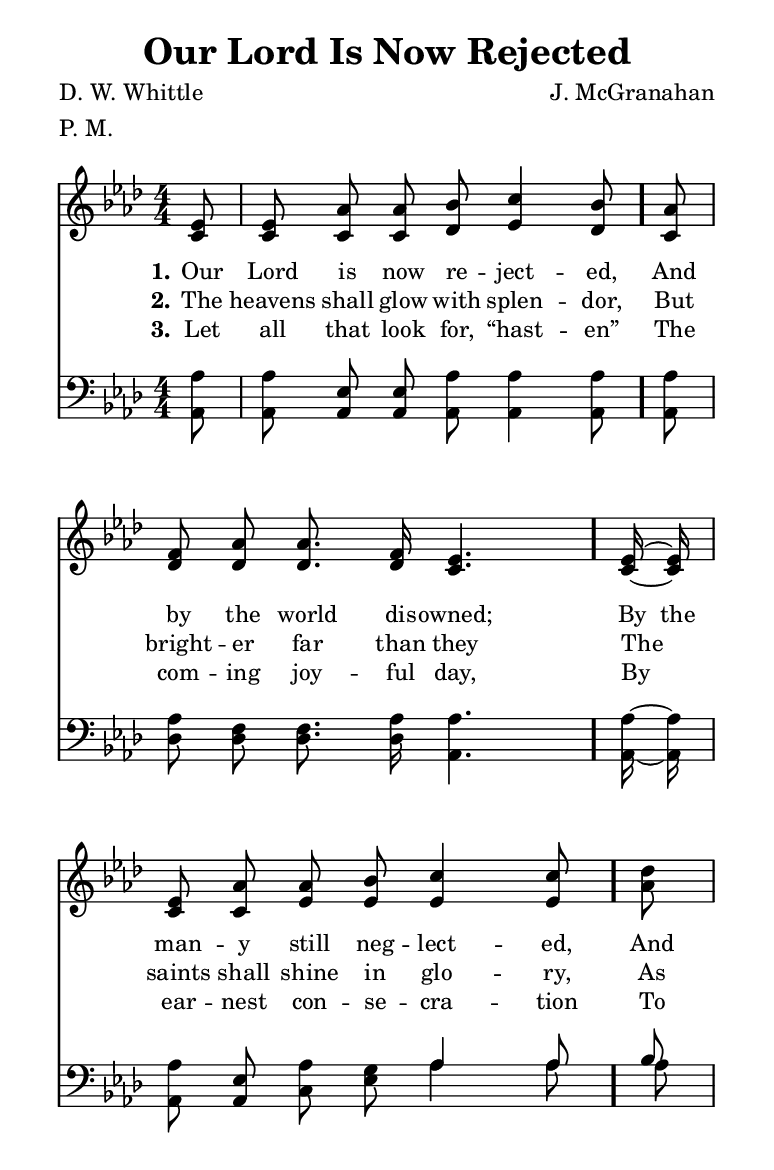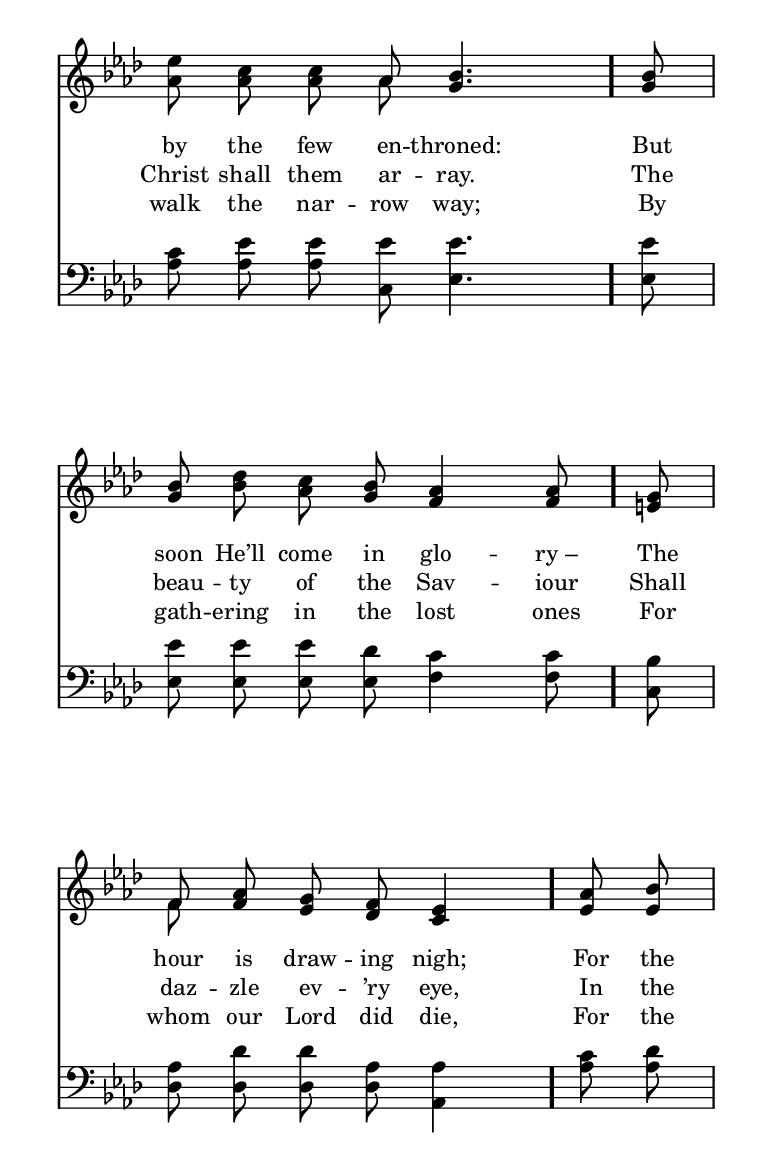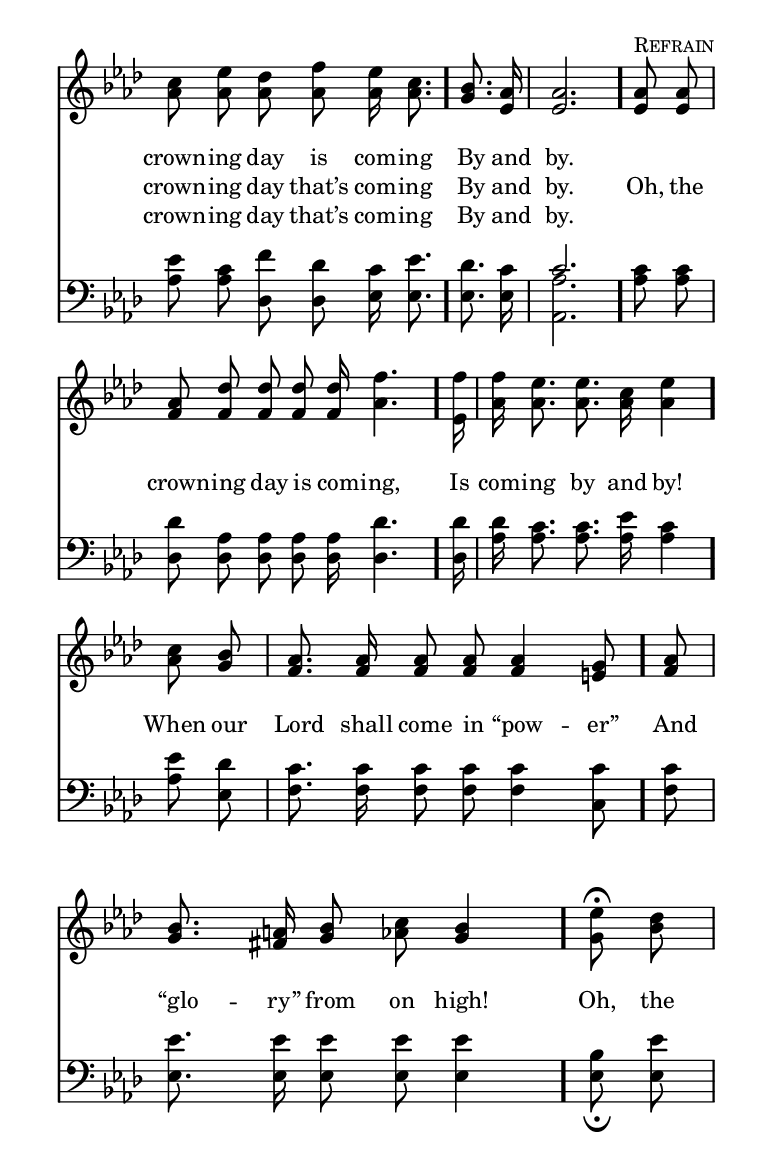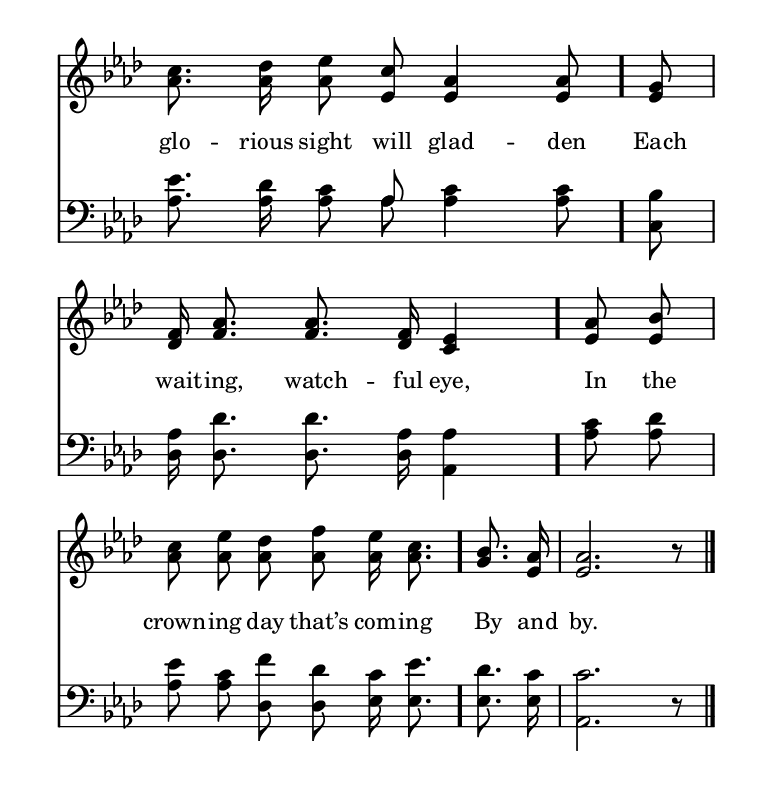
\include "common/global.ily"
\paper {
  \include "common/paper.ily"
  page-count = #(cond (is-eogsized 2) (#t #f))
  systems-per-page = #(cond (is-eogsized 4) (#t #f))
}

\header{
  hymnnumber = "188"
  title = "Our Lord Is Now Rejected"
  tunename = ""
  meter = "P. M."
  poet = "D. W. Whittle"
  composer = "J. McGranahan"
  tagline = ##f
}

ta = { \tempo 4=80 }
tb = { \tempo 4=40 }

patternA = { c8 | c8 c c c c4 c8 }
patternC = { c16 ~ c16 | c8 c c c c4 c8 }
patternB = { c8 | c8 c c8. c16 c4. }
patternD = { c8 | c8 c c c c4. }
patternE = { c8 | c8 c c c c4 }
patternF = { c8 c | c c c c c16 c8. c8. c16 | c2. }

patternG = { aes8 aes | aes des des des des16 f4. }
patternH = { f16 | f ees8. ees c16 ees4 }
patternI = { c8 bes | aes8. aes16 aes8 aes aes4 g8 }
patternJ = { aes8 | bes8. a16 bes8 c bes4 }
patternK = { ees8 des | c8. des16 ees8 c aes4 aes8 }
patternL = { g8 | f16 aes8. aes f16 ees4 }

global = {
  \include "common/overrides.ily"
  \override Staff.TimeSignature.style = #'numbered
  \time 4/4
  \override Score.MetronomeMark.transparent = ##t % hide all fermata changes too
  \ta
  \key aes \major
  \partial 8
  \autoBeamOff
}

notesSoprano = {
\global
\relative c' {

  \changePitch \patternA { ees | ees aes aes bes c bes }
  \changePitch \patternB { aes | f aes aes f ees }
  \changePitch \patternC { ees ~ ees | ees aes aes bes c c }
  \changePitch \patternD { des | ees c c aes bes }
  \changePitch \patternA { bes | bes des c bes aes aes }
  \changePitch \patternE { g | f aes g f ees }
  \changePitch \patternF { aes bes | c ees des f ees c bes aes | aes }

  \eogbreak

  << s^\markup { \small \caps "Refrain" }
  { aes8 aes | aes des des des des16 f4. } >>
  f16 | f ees8. ees c16 ees4
  c8 bes | aes8. aes16 aes8 aes aes4 g8
  aes8 | bes8. a16 bes8 c bes4
  \ta ees8 \fermata \ta des | c8. des16 ees8 c aes4 aes8
  g8 | f16 aes8. aes f16 ees4
  aes8 bes | c ees des f ees16 c8. bes aes16 | aes2. r8

  \bar "|."

}
}

notesAlto = {
\global
\relative e' {

  \changePitch \patternA { c | c c c des ees des }
  \changePitch \patternB { c | des des des des | c }
  \changePitch \patternC { c ~ c | c c ees ees ees ees }
  \changePitch \patternD { aes | aes aes aes aes g }
  \changePitch \patternA { g | g bes aes g f f }
  \changePitch \patternE { e | f f ees des c }
  \changePitch \patternF { ees ees | aes aes aes aes aes aes g ees | ees }

  \changePitch \patternG { ees ees | f f f f f aes }
  \changePitch \patternH { es | aes aes aes aes aes }
  \changePitch \patternI { aes g | f f f f f e }
  \changePitch \patternJ { f | g fis g aes! g }
  \changePitch \patternK { g bes | aes aes aes ees ees ees }
  \changePitch \patternL { ees | des f f des c }
  \changePitch \patternF { ees ees | aes aes aes aes aes aes g ees | ees r }

}
}

notesTenor = {
\global
\relative a {

  \changePitch \patternA { aes | aes ees ees aes aes aes }
  \changePitch \patternB { aes | aes f f aes aes }
  \changePitch \patternC { aes ~ aes | aes ees aes g aes aes }
  \changePitch \patternD { bes | c ees ees ees ees }
  \changePitch \patternA { ees | ees ees ees des c c }
  \changePitch \patternE { bes | aes des des aes aes }
  \changePitch \patternF { c des | ees c f des c ees des c | c }

  \changePitch \patternG { c c | des aes aes aes aes des }
  \changePitch \patternH { des | des c c ees c }
  \changePitch \patternI { ees des | c c c c c c }
  \changePitch \patternJ { c | ees ees ees ees ees }
  \changePitch \patternK { bes ees | ees des c aes c c }
  \changePitch \patternL { bes | aes des des aes aes }
  \changePitch \patternF { c des | ees c f des c ees des c | c r }

}
}

notesBass = {
\global
\relative f, {

  \changePitch \patternA { aes | aes aes aes aes aes aes }
  \changePitch \patternB { aes | des des des des aes }
  \changePitch \patternC { aes ~ aes | aes aes c ees aes aes }
  \changePitch \patternD { aes | aes aes aes c, ees }
  \changePitch \patternA { ees | ees ees ees ees f f }
  \changePitch \patternE { c | des des des des aes }
  \changePitch \patternF { aes' aes | aes aes des, des ees ees ees ees | < aes aes, > }

  \changePitch \patternG { aes aes | des, des des des des des }
  \changePitch \patternH { des | aes' aes aes aes aes }
  \changePitch \patternI { aes ees | f f f f f c }
  \changePitch \patternJ { f | ees ees ees ees ees }
  \changePitch \patternK { ees_\fermata ees | aes aes aes aes aes aes }
  \changePitch \patternL { c, | des des des des aes }
  \changePitch \patternF { aes' aes | aes aes des, des ees ees ees ees | aes, r }

}
}

Refrain = \lyricmode {

Oh, the crown -- ing day is com -- ing, \bar "."
Is com -- ing by and by! \bar "."
When our Lord shall come in “pow -- er” \bar "."
And “glo -- ry” from on high! \bar "."
Oh, the glo -- rious sight will glad -- den \bar "."
Each wait -- ing, watch -- ful eye, \bar "."
In the crown -- ing day that’s com -- ing \bar "."
By and by. \bar "."

}

wordsA = \lyricmode {
\set stanza = "1."

Our Lord is now re -- ject -- ed, \bar "."
And by the world dis -- owned; \bar "."
{ \mon } By the { \moff } man -- y still neg -- lect -- ed, \bar "."
And by the few en -- throned: \bar "."
But soon He’ll come in glo -- ry_– \bar "."
The hour is draw -- ing nigh; \bar "."
For the crown -- ing day is com -- ing \bar "."
By and by. \bar "."

}

wordsB = \lyricmode {
\set stanza = "2."

The heavens shall glow with splen -- dor,
But bright -- er far than they
The saints shall shine in glo -- ry,
As Christ shall them ar -- ray.
The beau -- ty of the Sav -- iour
Shall daz -- zle ev -- ’ry eye,
In the crown -- ing day that’s com -- ing
By and by.

\Refrain

}

wordsC = \lyricmode {
\set stanza = "3."

Let all that look for, “hast -- en”
The com -- ing joy -- ful day,
By ear -- nest con -- se -- cra -- tion
To walk the nar -- row way;
By gath -- ering in the lost ones
For whom our Lord did die,
For the crown -- ing day that’s com -- ing
By and by.

}

\score {
  \context ChoirStaff <<
    \context Staff = upper <<
      \set Staff.autoBeaming = ##f
      \set ChoirStaff.systemStartDelimiter = #'SystemStartBar
      \set ChoirStaff.printPartCombineTexts = ##f
      \partcombine #'(2 . 9) \notesSoprano \notesAlto
      \context NullVoice = sopranos { \voiceOne << \notesSoprano >> }
      \context Lyrics = one   \lyricsto sopranos \wordsA
      \context Lyrics = two   \lyricsto sopranos \wordsB
      \context Lyrics = three \lyricsto sopranos \wordsC
    >>
    \context Staff = men <<
      \set Staff.autoBeaming = ##f
      \clef bass
      \set ChoirStaff.printPartCombineTexts = ##f
      \partcombine #'(2 . 9) \notesTenor \notesBass
    >>
  >>
  \layout {
    \include "common/layout.ily"
  }
  \midi{
    \include "common/midi.ily"
  }
}

\version "2.19.49"  % necessary for upgrading to future LilyPond versions.

% vi:set et ts=2 sw=2 ai nocindent syntax=lilypond:
